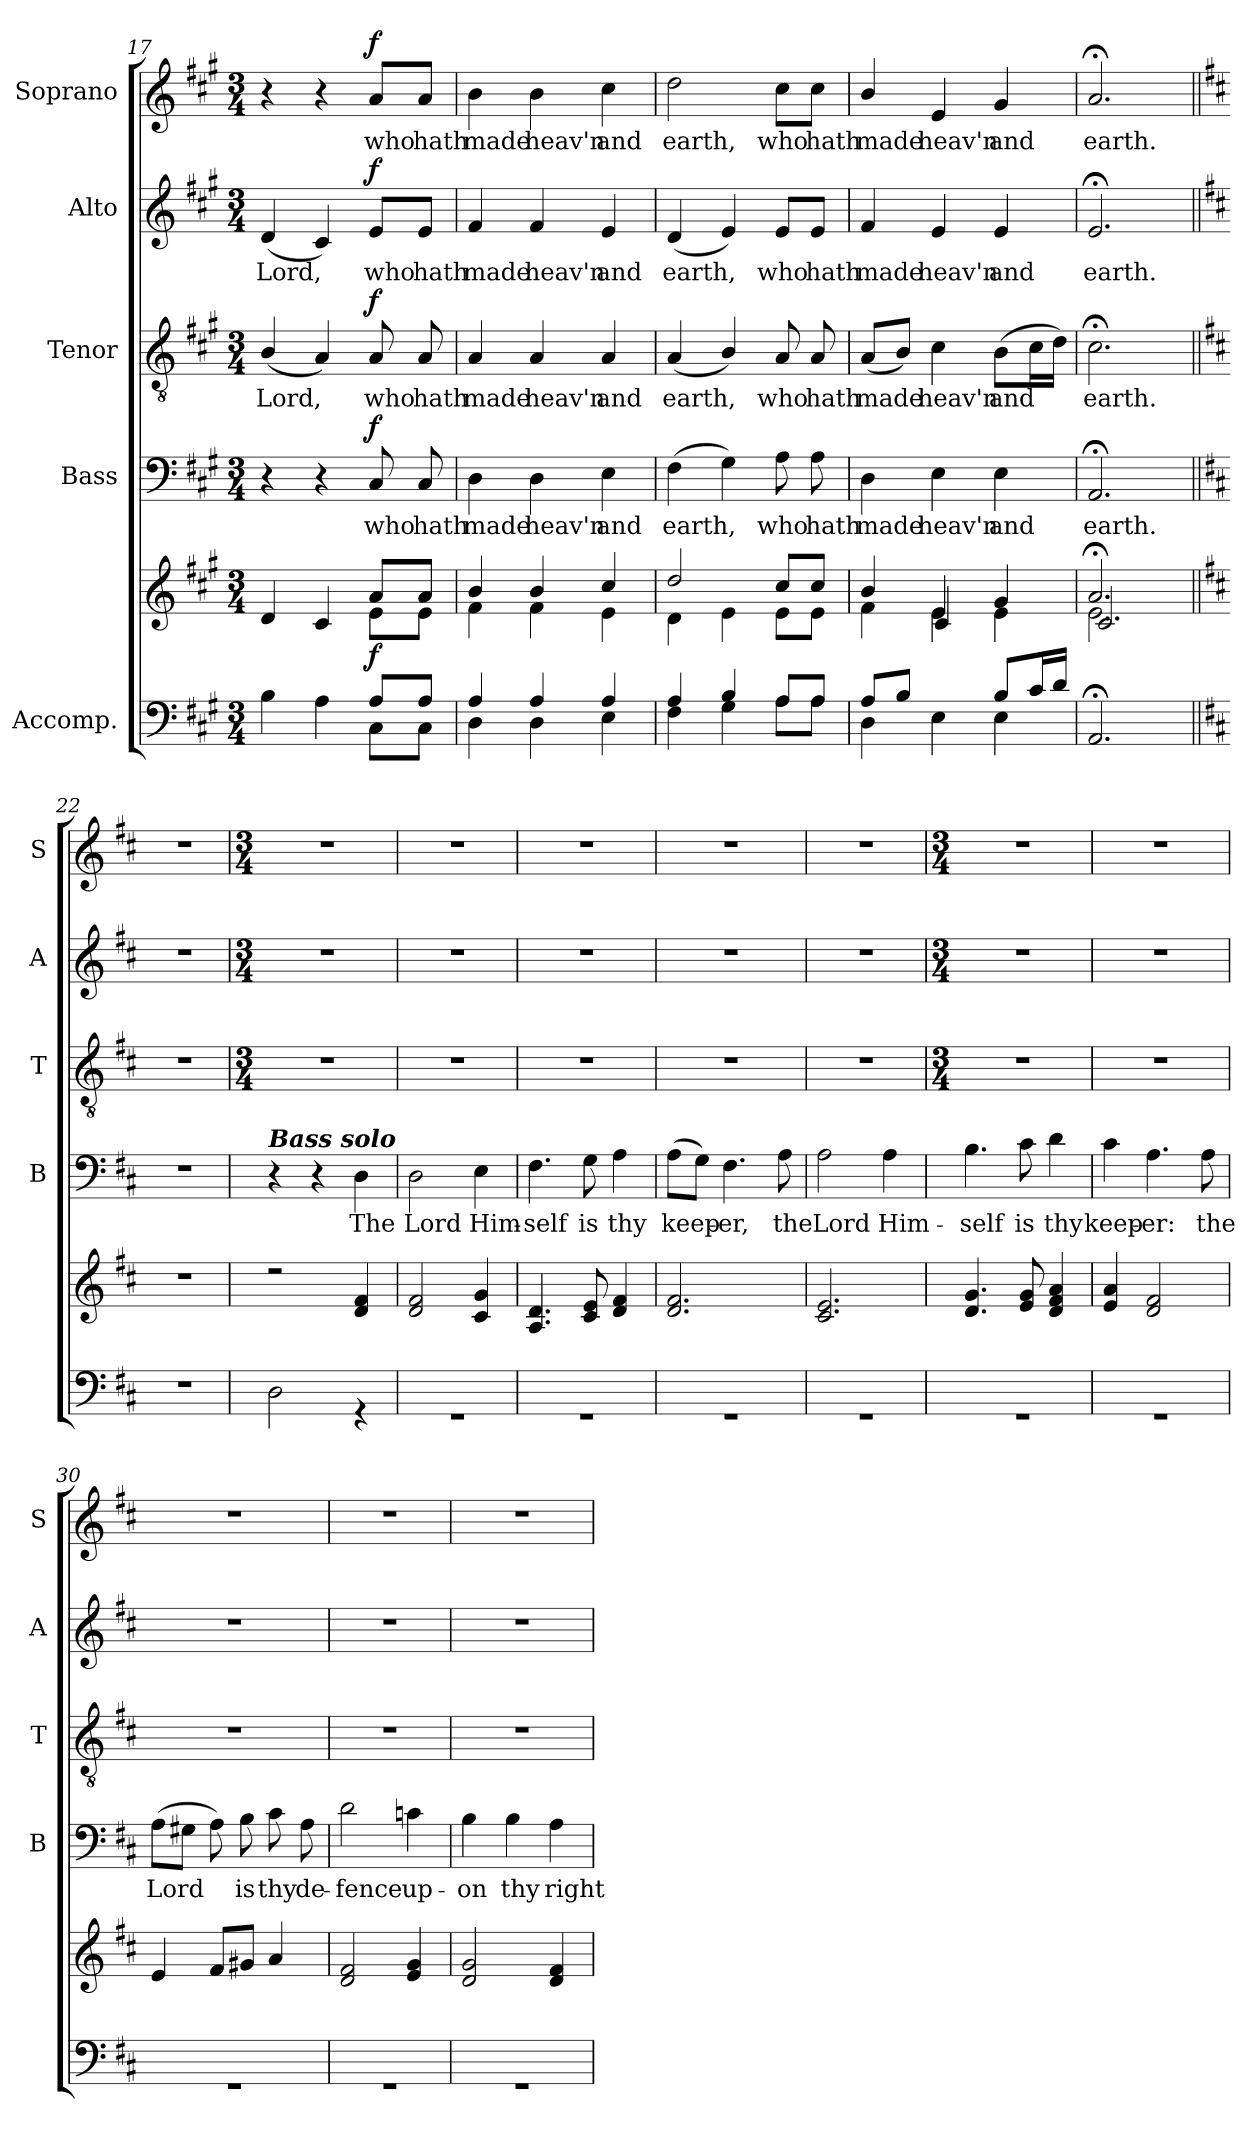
**kern	**kern	**dynam	**kern	**text	**dynam	**kern	**text	**dynam	**kern	**text	**dynam	**kern	**text	**dynam
*part5	*part5	*part5	*part4	*part4	*part4	*part3	*part3	*part3	*part2	*part2	*part2	*part1	*part1	*part1
*staff6	*staff5	*staff5/6	*staff4	*staff4	*staff4	*staff3	*staff3	*staff3	*staff2	*staff2	*staff2	*staff1	*staff1	*staff1
*I"Accomp.	*	*	*I"Bass	*	*	*I"Tenor	*	*	*I"Alto	*	*	*I"Soprano	*	*
*	*	*	*I'B	*	*	*I'T	*	*	*I'A	*	*	*I'S	*	*
!!LO:LB:g=z
*clefF4	*clefG2	*	*clefF4	*	*	*clefGv2	*	*	*clefG2	*	*	*clefG2	*	*
*k[f#c#g#]	*k[f#c#g#]	*	*k[f#c#g#]	*	*	*k[f#c#g#]	*	*	*k[f#c#g#]	*	*	*k[f#c#g#]	*	*
*A:	*A:	*	*A:	*	*	*A:	*	*	*A:	*	*	*A:	*	*
*M3/4	*M3/4	*	*M3/4	*	*	*M3/4	*	*	*M3/4	*	*	*M3/4	*	*
=17	=17	=17	=17	=17	=17	=17	=17	=17	=17	=17	=17	=17	=17	=17
*^	*^	*	*	*	*	*	*	*	*	*	*	*	*	*
!	!	!	!	!	!	!	!	!	!LO:LY:b	!	!	!LO:LY:b	!	!	!	!
4B	4ryy	4ryy	4d	.	4r	.	.	(<4B/	Lord,	.	(<4d	Lord,	.	4r	.	.
4A	4ryy	4ryy	4c#	.	4r	.	.	4A)	.	.	4c#)	.	.	4r	.	.
!	!	!	!	!LO:DY:b	!	!LO:LY:b	!LO:DY:b	!	!LO:LY:b	!LO:DY:b	!	!LO:LY:b	!LO:DY:b	!	!LO:LY:b	!LO:DY:b
8AL	8C#\L	8aL	8eL	f	8C#	who	f	8A	who	f	8e/L	who	f	8a/L	who	f
!	!	!	!	!	!	!LO:LY:b	!	!	!LO:LY:b	!	!	!LO:LY:b	!	!	!LO:LY:b	!
8AJ	8C#\J	8aJ	8eJ	.	8C#	hath	.	8A	hath	.	8e/J	hath	.	8a/J	hath	.
=18	=18	=18	=18	=18	=18	=18	=18	=18	=18	=18	=18	=18	=18	=18	=18	=18
!	!	!	!	!	!	!LO:LY:b	!	!	!LO:LY:b	!	!	!LO:LY:b	!	!	!LO:LY:b	!
4A	4D	4b/	4f#	.	4D	made	.	4A	made	.	4f#	made	.	4b	made	.
!	!	!	!	!	!	!LO:LY:b	!	!	!LO:LY:b	!	!	!LO:LY:b	!	!	!LO:LY:b	!
4A	4D	4b/	4f#	.	4D	heav'n	.	4A	heav'n	.	4f#	heav'n	.	4b	heav'n	.
!	!	!	!	!	!	!LO:LY:b	!	!	!LO:LY:b	!	!	!LO:LY:b	!	!	!LO:LY:b	!
4A	4E	4cc#/	4e	.	4E	and	.	4A	and	.	4e	and	.	4cc#	and	.
=19	=19	=19	=19	=19	=19	=19	=19	=19	=19	=19	=19	=19	=19	=19	=19	=19
!	!	!	!	!	!	!LO:LY:b	!	!	!LO:LY:b	!	!	!LO:LY:b	!	!	!LO:LY:b	!
4A	4F#	2dd/	4d\	.	(>4F#	earth,	.	(<4A	earth,	.	(<4d	earth,	.	2dd	earth,	.
4B	4G#	.	4e\	.	4G#)	.	.	4B/)	.	.	4e)	.	.	.	.	.
!	!	!	!	!	!	!LO:LY:b	!	!	!LO:LY:b	!	!	!LO:LY:b	!	!	!LO:LY:b	!
8AL	8AL	8cc#/L	8eL	.	8A	who	.	8A	who	.	8e/L	who	.	8cc#\L	who	.
!	!	!	!	!	!	!LO:LY:b	!	!	!LO:LY:b	!	!	!LO:LY:b	!	!	!LO:LY:b	!
8AJ	8AJ	8cc#/J	8eJ	.	8A	hath	.	8A	hath	.	8e/J	hath	.	8cc#\J	hath	.
=20	=20	=20	=20	=20	=20	=20	=20	=20	=20	=20	=20	=20	=20	=20	=20	=20
*	*	*	*^	*	*	*	*	*	*	*	*	*	*	*	*	*
!	!	!	!	!	!	!	!LO:LY:b	!	!	!LO:LY:b	!	!	!LO:LY:b	!	!	!LO:LY:b	!
8A/L	4D	4b/	4f#	4ryy	.	4D	made	.	(<8AL	made	.	4f#	made	.	4b/	made	.
8B/J	.	.	.	.	.	.	.	.	8BJ)	.	.	.	.	.	.	.	.
!	!	!	!	!	!	!	!LO:LY:b	!	!	!LO:LY:b	!	!	!LO:LY:b	!	!	!LO:LY:b	!
4ryy	4E	4e	4e	4c#	.	4E	heav'n	.	4c#	heav'n	.	4e	heav'n	.	4e	heav'n	.
!	!	!	!	!	!	!	!LO:LY:b	!	!	!LO:LY:b	!	!	!LO:LY:b	!	!	!LO:LY:b	!
8B/L	4E	4g#	4e	4ryy	.	4E	and	.	(>8BL	and	.	4e	and	.	4g#	and	.
16c#/L	.	.	.	.	.	.	.	.	16c#L	.	.	.	.	.	.	.	.
16d/JJ	.	.	.	.	.	.	.	.	16dJJ)	.	.	.	.	.	.	.	.
*v	*v	*	*	*	*	*	*	*	*	*	*	*	*	*	*	*	*
=21	=21	=21	=21	=21	=21	=21	=21	=21	=21	=21	=21	=21	=21	=21	=21	=21
!	!	!	!	!	!	!LO:LY:b	!	!	!LO:LY:b	!	!	!LO:LY:b	!	!	!LO:LY:b	!
2.AA;	2.a;<	2.e	2.c#	.	2.AA;<	earth.	.	2.c#;<	earth.	.	2.e;<	earth.	.	2.a;<	earth.	.
*	*v	*v	*v	*	*	*	*	*	*	*	*	*	*	*	*	*
=22||	=22||	=22||	=22||	=22||	=22||	=22||	=22||	=22||	=22||	=22||	=22||	=22||	=22||	=22||
*k[f#c#]	*k[f#c#]	*	*k[f#c#]	*	*	*k[f#c#]	*	*	*k[f#c#]	*	*	*k[f#c#]	*	*
*D:	*D:	*	*D:	*	*	*D:	*	*	*D:	*	*	*D:	*	*
2.r	2.r	.	2.r	.	.	2.r	.	.	2.r	.	.	2.r	.	.
!!LO:LB:g=z
=23	=23	=23	=23	=23	=23	=23	=23	=23	=23	=23	=23	=23	=23	=23
*	*	*	*	*	*	*M3/4	*	*	*M3/4	*	*	*M3/4	*	*
*	*^	*	*	*	*	*	*	*	*	*	*	*	*	*
!	!	!	!	!LO:TX:a:Bi:t=Bass solo	!	!	!	!	!	!	!	!	!	!	!
!LO:N:vis=1	!	!LO:N:vis=1	!	!	!	!	!	!	!	!	!	!	!	!	!
*^	*	*	*	*	*	*	*	*	*	*	*	*	*	*	*
2.ryy	2D	2r	2.ryy	.	4r	.	.	2.r	.	.	2.r	.	.	2.r	.	.
.	.	.	.	.	4r	.	.	.	.	.	.	.	.	.	.	.
!	!	!	!	!	!	!LO:LY:b	!	!	!	!	!	!	!	!	!	!
.	4r	4d 4f#	.	.	4D	The	.	.	.	.	.	.	.	.	.	.
=24	=24	=24	=24	=24	=24	=24	=24	=24	=24	=24	=24	=24	=24	=24	=24	=24
!LO:N:vis=1	!LO:N:vis=1	!	!LO:N:vis=1	!	!	!LO:LY:b	!	!	!	!	!	!	!	!	!	!
2.ryy	2.r	2d 2f#	2.ryy	.	2D	Lord	.	2.r	.	.	2.r	.	.	2.r	.	.
!	!	!	!	!	!	!LO:LY:b	!	!	!	!	!	!	!	!	!	!
.	.	4c# 4g	.	.	4E	Him-	.	.	.	.	.	.	.	.	.	.
=25	=25	=25	=25	=25	=25	=25	=25	=25	=25	=25	=25	=25	=25	=25	=25	=25
!LO:N:vis=1	!LO:N:vis=1	!	!LO:N:vis=1	!	!	!LO:LY:b	!	!	!	!	!	!	!	!	!	!
2.ryy	2.r	4.A 4.d	2.ryy	.	4.F#	-self	.	2.r	.	.	2.r	.	.	2.r	.	.
!	!	!	!	!	!	!LO:LY:b	!	!	!	!	!	!	!	!	!	!
.	.	8c# 8e	.	.	8G	is	.	.	.	.	.	.	.	.	.	.
!	!	!	!	!	!	!LO:LY:b	!	!	!	!	!	!	!	!	!	!
.	.	4d 4f#	.	.	4A	thy	.	.	.	.	.	.	.	.	.	.
=26	=26	=26	=26	=26	=26	=26	=26	=26	=26	=26	=26	=26	=26	=26	=26	=26
!LO:N:vis=1	!LO:N:vis=1	!	!LO:N:vis=1	!	!	!LO:LY:b	!	!	!	!	!	!	!	!	!	!
2.ryy	2.r	2.d 2.f#	2.ryy	.	(>8AL	keep-	.	2.r	.	.	2.r	.	.	2.r	.	.
.	.	.	.	.	8GJ)	.	.	.	.	.	.	.	.	.	.	.
!	!	!	!	!	!	!LO:LY:b	!	!	!	!	!	!	!	!	!	!
.	.	.	.	.	4.F#	er,	.	.	.	.	.	.	.	.	.	.
!	!	!	!	!	!	!LO:LY:b	!	!	!	!	!	!	!	!	!	!
.	.	.	.	.	8A	the	.	.	.	.	.	.	.	.	.	.
=27	=27	=27	=27	=27	=27	=27	=27	=27	=27	=27	=27	=27	=27	=27	=27	=27
!LO:N:vis=1	!LO:N:vis=1	!	!LO:N:vis=1	!	!	!LO:LY:b	!	!	!	!	!	!	!	!	!	!
2.ryy	2.r	2.c# 2.e	2.ryy	.	2A	Lord	.	2.r	.	.	2.r	.	.	2.r	.	.
!	!	!	!	!	!	!LO:LY:b	!	!	!	!	!	!	!	!	!	!
.	.	.	.	.	4A	Him-	.	.	.	.	.	.	.	.	.	.
!!LO:LB:g=z
=28	=28	=28	=28	=28	=28	=28	=28	=28	=28	=28	=28	=28	=28	=28	=28	=28
*	*	*	*	*	*	*	*	*M3/4	*	*	*M3/4	*	*	*M3/4	*	*
!LO:N:vis=1	!LO:N:vis=1	!	!LO:N:vis=1	!	!	!LO:LY:b	!	!	!	!	!	!	!	!	!	!
2.ryy	2.r	4.d 4.g	2.ryy	.	4.B	-self	.	2.r	.	.	2.r	.	.	2.r	.	.
!	!	!	!	!	!	!LO:LY:b	!	!	!	!	!	!	!	!	!	!
.	.	8e 8g	.	.	8c#	is	.	.	.	.	.	.	.	.	.	.
!	!	!	!	!	!	!LO:LY:b	!	!	!	!	!	!	!	!	!	!
.	.	4d 4f# 4a	.	.	4d	thy	.	.	.	.	.	.	.	.	.	.
=29	=29	=29	=29	=29	=29	=29	=29	=29	=29	=29	=29	=29	=29	=29	=29	=29
!LO:N:vis=1	!LO:N:vis=1	!	!LO:N:vis=1	!	!	!LO:LY:b	!	!	!	!	!	!	!	!	!	!
2.ryy	2.r	4e 4a	2.ryy	.	4c#	keep-	.	2.r	.	.	2.r	.	.	2.r	.	.
!	!	!	!	!	!	!LO:LY:b	!	!	!	!	!	!	!	!	!	!
.	.	2d 2f#	.	.	4.A	-er:	.	.	.	.	.	.	.	.	.	.
!	!	!	!	!	!	!LO:LY:b	!	!	!	!	!	!	!	!	!	!
.	.	.	.	.	8A	the	.	.	.	.	.	.	.	.	.	.
=30	=30	=30	=30	=30	=30	=30	=30	=30	=30	=30	=30	=30	=30	=30	=30	=30
!LO:N:vis=1	!LO:N:vis=1	!	!LO:N:vis=1	!	!	!LO:LY:b	!	!	!	!	!	!	!	!	!	!
2.ryy	2.r	4e	2.ryy	.	(>8AL	Lord	.	2.r	.	.	2.r	.	.	2.r	.	.
.	.	.	.	.	8G#XJ	.	.	.	.	.	.	.	.	.	.	.
.	.	8f#L	.	.	8A)	.	.	.	.	.	.	.	.	.	.	.
!	!	!	!	!	!	!LO:LY:b	!	!	!	!	!	!	!	!	!	!
.	.	8g#XJ	.	.	8B	is	.	.	.	.	.	.	.	.	.	.
!	!	!	!	!	!	!LO:LY:b	!	!	!	!	!	!	!	!	!	!
.	.	4a	.	.	8c#	thy	.	.	.	.	.	.	.	.	.	.
!	!	!	!	!	!	!LO:LY:b	!	!	!	!	!	!	!	!	!	!
.	.	.	.	.	8A	de-	.	.	.	.	.	.	.	.	.	.
=31	=31	=31	=31	=31	=31	=31	=31	=31	=31	=31	=31	=31	=31	=31	=31	=31
!LO:N:vis=1	!LO:N:vis=1	!	!LO:N:vis=1	!	!	!LO:LY:b	!	!	!	!	!	!	!	!	!	!
2.ryy	2.r	2d/ 2f#/	2.ryy	.	2d	-fence	.	2.r	.	.	2.r	.	.	2.r	.	.
!	!	!	!	!	!	!LO:LY:b	!	!	!	!	!	!	!	!	!	!
.	.	4e 4g	.	.	4cn	up-	.	.	.	.	.	.	.	.	.	.
=32	=32	=32	=32	=32	=32	=32	=32	=32	=32	=32	=32	=32	=32	=32	=32	=32
!LO:N:vis=1	!LO:N:vis=1	!	!LO:N:vis=1	!	!	!LO:LY:b	!	!	!	!	!	!	!	!	!	!
2.ryy	2.r	2d 2g	2.ryy	.	4B	-on	.	2.r	.	.	2.r	.	.	2.r	.	.
!	!	!	!	!	!	!LO:LY:b	!	!	!	!	!	!	!	!	!	!
.	.	.	.	.	4B	thy	.	.	.	.	.	.	.	.	.	.
!	!	!	!	!	!	!LO:LY:b	!	!	!	!	!	!	!	!	!	!
.	.	4d 4f#	.	.	4A	right	.	.	.	.	.	.	.	.	.	.
*v	*v	*	*	*	*	*	*	*	*	*	*	*	*	*	*	*
*	*v	*v	*	*	*	*	*	*	*	*	*	*	*	*	*
=	=	=	=	=	=	=	=	=	=	=	=	=	=	=
*-	*-	*-	*-	*-	*-	*-	*-	*-	*-	*-	*-	*-	*-	*-
